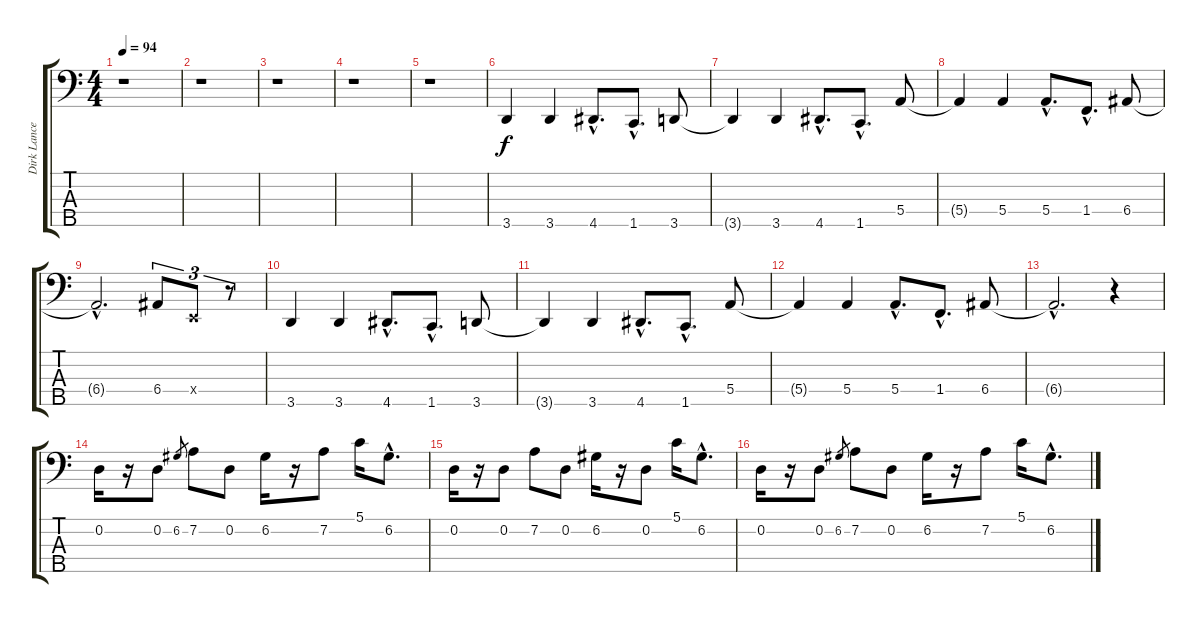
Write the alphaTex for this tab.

\track ("Dirk Lance" "Dirk Lance") {instrument electricbassfinger}
\staff {score tabs}
\tuning (G2 D2 A1 E1 B0) {hide}
\ts (4 4)
\tempo 94
\clef f4
\ks c
r.1{dy f instrument electricbassfinger} |
r.1 |
r.1 |
r.1 |
r.1 |
3.5.4 3.5.4 4.5{hac}.8{d} 1.5{hac}.8{d} 3.5.8 |
3.5{t}.4 3.5.4 4.5{hac}.8{d} 1.5{hac}.8{d} 5.4.8 |
5.4{t}.4 5.4.4 5.4{hac}.8{d} 1.4{hac}.8{d} 6.4.8 |
6.4{hac t}.2{d} 6.4.8{tu (3 2) instrument slapbass1} 0.4{x}.8{tu (3 2)} r.8{tu (3 2)} |
3.5.4{instrument electricbassfinger} 3.5.4 4.5{hac}.8{d} 1.5{hac}.8{d} 3.5.8 |
3.5{t}.4 3.5.4 4.5{hac}.8{d} 1.5{hac}.8{d} 5.4.8 |
5.4{t}.4 5.4.4 5.4{hac}.8{d} 1.4{hac}.8{d} 6.4.8 |
6.4{hac t}.2{d} r.4 |
0.2.16 r.16 0.2.8 6.2.8{gr} 7.2.8 0.2.8 6.2.16 r.16 7.2.8 5.1.16 6.2{hac}.8{d} |
0.2.16 r.16 0.2.8 7.2.8 0.2.8 6.2.16 r.16 0.2.8 5.1.16 6.2{hac}.8{d} |
0.2.16 r.16 0.2.8 6.2.8{gr} 7.2.8 0.2.8 6.2.16 r.16 7.2.8 5.1.16 6.2{hac}.8{d}
